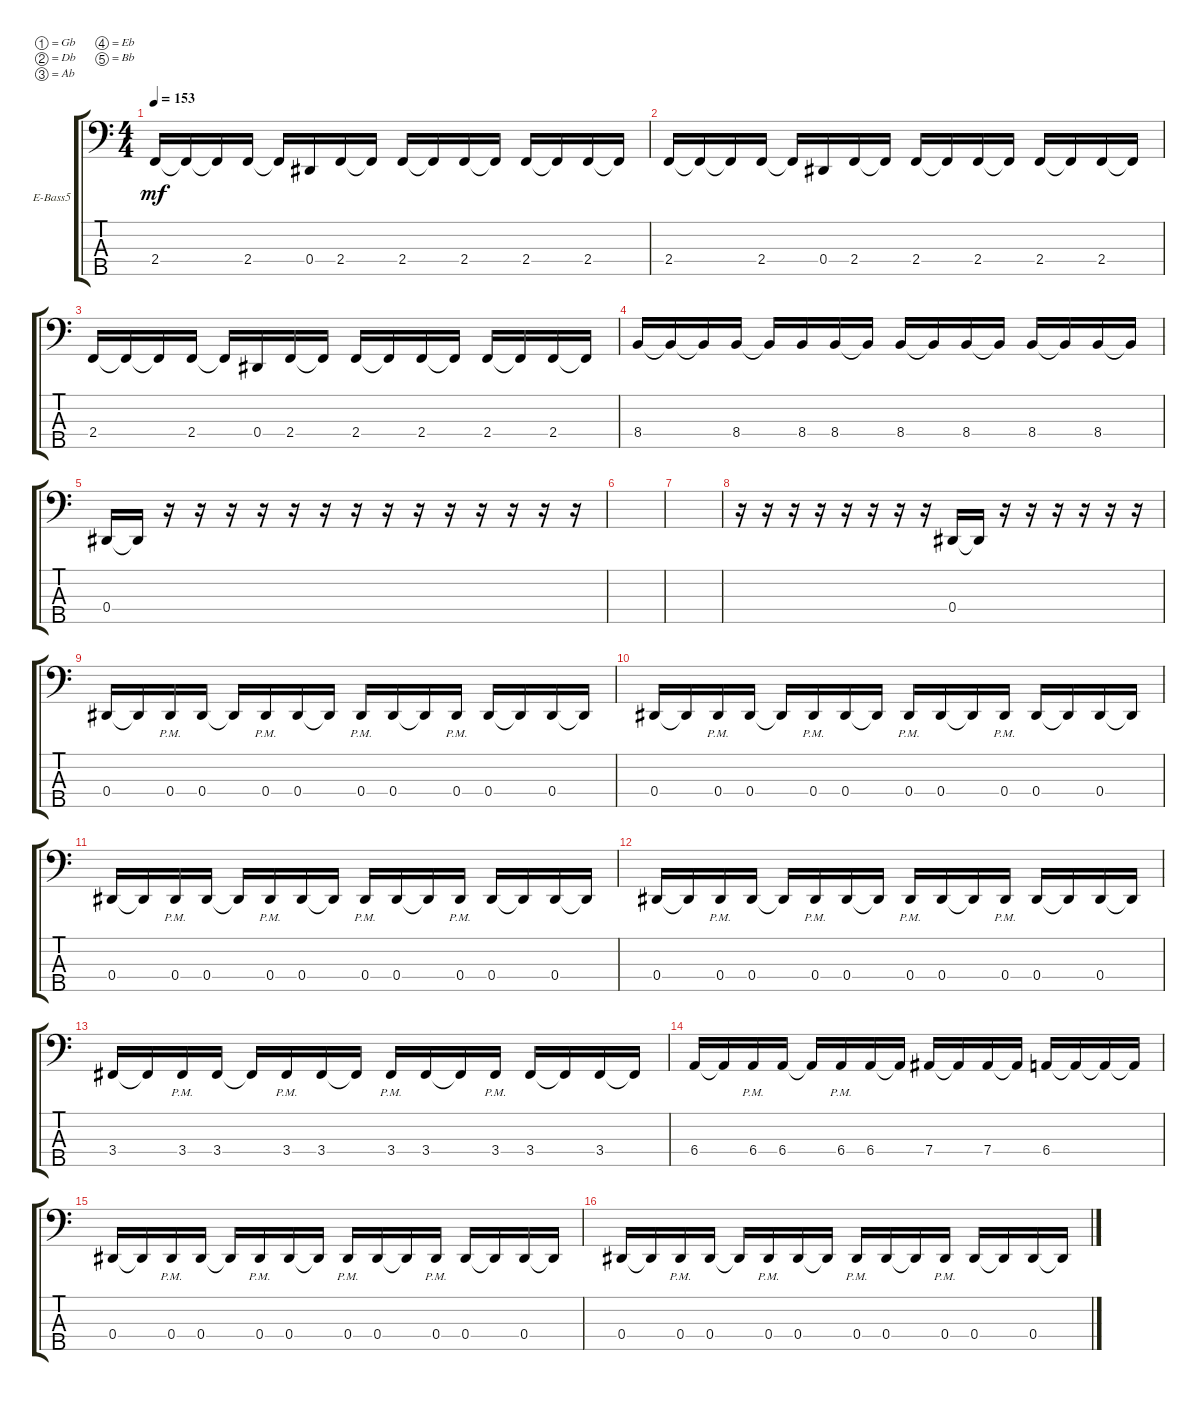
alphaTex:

\bracketExtendMode groupsimilarinstruments
\firstSystemTrackNameOrientation horizontal
\otherSystemsTrackNameOrientation horizontal
\track ("Electric Bass" "E-Bass5") {instrument electricbassfinger}
\staff {score tabs}
\tuning (Gb2 Db2 Ab1 Eb1 Bb0)
\ts (4 4)
\tempo 153
\clef f4
\scale
0.333333
\ks c
2.4.16{dy mf} 2.4{t}.16 2.4{t}.16 2.4.16 2.4{t}.16 0.4.16 2.4.16 2.4{t}.16 2.4.16 2.4{t}.16 2.4.16 2.4{t}.16 2.4.16 2.4{t}.16 2.4.16 2.4{t}.16 |
\scale
0.333333 2.4.16 2.4{t}.16 2.4{t}.16 2.4.16 2.4{t}.16 0.4.16 2.4.16 2.4{t}.16 2.4.16 2.4{t}.16 2.4.16 2.4{t}.16 2.4.16 2.4{t}.16 2.4.16 2.4{t}.16 |
\scale
0.333333 2.4.16 2.4{t}.16 2.4{t}.16 2.4.16 2.4{t}.16 0.4.16 2.4.16 2.4{t}.16 2.4.16 2.4{t}.16 2.4.16 2.4{t}.16 2.4.16 2.4{t}.16 2.4.16 2.4{t}.16 |
\scale
0.333333 8.4.16 8.4{t}.16 8.4{t}.16 8.4.16 8.4{t}.16 8.4.16 8.4.16 8.4{t}.16 8.4.16 8.4{t}.16 8.4.16 8.4{t}.16 8.4.16 8.4{t}.16 8.4.16 8.4{t}.16 |
\scale
0.333333 0.4.16 0.4{t}.16 r.16 r.16 r.16 r.16 r.16 r.16 r.16 r.16 r.16 r.16 r.16 r.16 r.16 r.16 |
\scale
0.333333 |
\scale
0.333333 |
\scale
0.333333 r.16 r.16 r.16 r.16 r.16 r.16 r.16 r.16 0.4.16 0.4{t}.16 r.16 r.16 r.16 r.16 r.16 r.16 |
\scale
0.333333 0.4.16 0.4{t}.16 0.4{pm}.16 0.4.16 0.4{t}.16 0.4{pm}.16 0.4.16 0.4{t}.16 0.4{pm}.16 0.4.16 0.4{t}.16 0.4{pm}.16 0.4.16 0.4{t}.16 0.4.16 0.4{t}.16 |
\scale
0.333333 0.4.16 0.4{t}.16 0.4{pm}.16 0.4.16 0.4{t}.16 0.4{pm}.16 0.4.16 0.4{t}.16 0.4{pm}.16 0.4.16 0.4{t}.16 0.4{pm}.16 0.4.16 0.4{t}.16 0.4.16 0.4{t}.16 |
\scale
0.333333 0.4.16 0.4{t}.16 0.4{pm}.16 0.4.16 0.4{t}.16 0.4{pm}.16 0.4.16 0.4{t}.16 0.4{pm}.16 0.4.16 0.4{t}.16 0.4{pm}.16 0.4.16 0.4{t}.16 0.4.16 0.4{t}.16 |
\scale
0.333333 0.4.16 0.4{t}.16 0.4{pm}.16 0.4.16 0.4{t}.16 0.4{pm}.16 0.4.16 0.4{t}.16 0.4{pm}.16 0.4.16 0.4{t}.16 0.4{pm}.16 0.4.16 0.4{t}.16 0.4.16 0.4{t}.16 |
\scale
0.333333 3.4.16 3.4{t}.16 3.4{pm}.16 3.4.16 3.4{t}.16 3.4{pm}.16 3.4.16 3.4{t}.16 3.4{pm}.16 3.4.16 3.4{t}.16 3.4{pm}.16 3.4.16 3.4{t}.16 3.4.16 3.4{t}.16 |
\scale
0.333333 6.4.16 6.4{t}.16 6.4{pm}.16 6.4.16 6.4{t}.16 6.4{pm}.16 6.4.16 6.4{t}.16 7.4.16 7.4{t}.16 7.4.16 7.4{t}.16 6.4.16 6.4{t}.16 6.4{t}.16 6.4{t}.16 |
\scale
0.333333 0.4.16 0.4{t}.16 0.4{pm}.16 0.4.16 0.4{t}.16 0.4{pm}.16 0.4.16 0.4{t}.16 0.4{pm}.16 0.4.16 0.4{t}.16 0.4{pm}.16 0.4.16 0.4{t}.16 0.4.16 0.4{t}.16 |
\scale
0.333333 0.4.16 0.4{t}.16 0.4{pm}.16 0.4.16 0.4{t}.16 0.4{pm}.16 0.4.16 0.4{t}.16 0.4{pm}.16 0.4.16 0.4{t}.16 0.4{pm}.16 0.4.16 0.4{t}.16 0.4.16 0.4{t}.16
